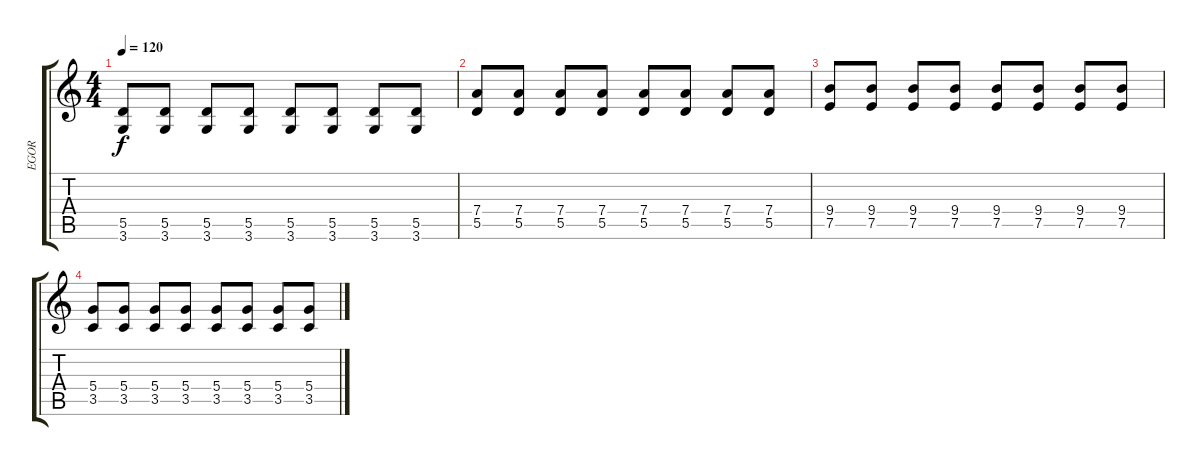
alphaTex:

\track ("EGOR" "EGOR") {instrument distortionguitar}
\staff {score tabs}
\tuning (E4 B3 G3 D3 A2 E2) {hide}
\ts (4 4)
\tempo 120
\clef g2
\ks c
(5.5 3.6).8{dy f} (5.5 3.6).8 (5.5 3.6).8 (5.5 3.6).8 (5.5 3.6).8 (5.5 3.6).8 (5.5 3.6).8 (5.5 3.6).8 |
(7.4 5.5).8 (7.4 5.5).8 (7.4 5.5).8 (7.4 5.5).8 (7.4 5.5).8 (7.4 5.5).8 (7.4 5.5).8 (7.4 5.5).8 |
(9.4 7.5).8 (9.4 7.5).8 (9.4 7.5).8 (9.4 7.5).8 (9.4 7.5).8 (9.4 7.5).8 (9.4 7.5).8 (9.4 7.5).8 |
(5.4 3.5).8 (5.4 3.5).8 (5.4 3.5).8 (5.4 3.5).8 (5.4 3.5).8 (5.4 3.5).8 (5.4 3.5).8 (5.4 3.5).8
